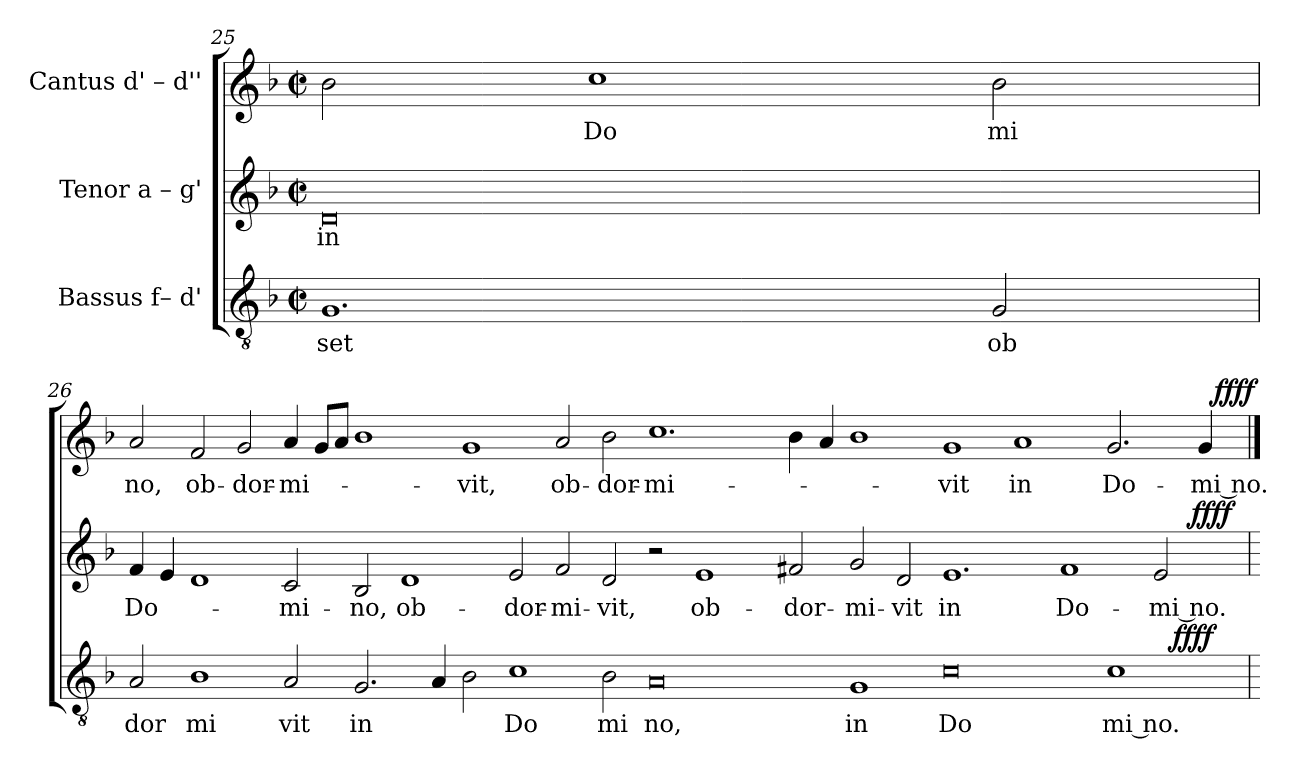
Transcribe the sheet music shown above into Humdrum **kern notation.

**kern	**text	**dynam	**kern	**text	**dynam	**kern	**text	**dynam
*part3	*part3	*part3	*part2	*part2	*part2	*part1	*part1	*part1
*staff3	*staff3	*staff3	*staff2	*staff2	*staff2	*staff1	*staff1	*staff1
*I"Bassus  f– d'	*	*	*I"Tenor  a – g'	*	*	*I"Cantus  d' – d''	*	*
*clefGv2	*	*	*clefG2	*	*	*clefG2	*	*
*k[b-]	*	*	*k[b-]	*	*	*k[b-]	*	*
*F:	*	*	*F:	*	*	*F:	*	*
*M2/2	*	*	*M2/2	*	*	*M2/2	*	*
*met(c|)	*	*	*met(c|)	*	*	*met(c|)	*	*
=25	=25	=25	=25	=25	=25	=25	=25	=25
!	!LO:LY:b:cj	!	!	!LO:LY:b:cj	!	!	!	!
1.G	set	.	0d	in	.	2b-\	.	.
!	!	!	!	!	!	!	!LO:LY:b:cj	!
.	.	.	.	.	.	1cc	Do	.
!	!LO:LY:b:cj	!	!	!	!	!	!LO:LY:b:cj	!
2G/	ob	.	.	.	.	2b-\	mi	.
!!LO:LB:g=z
=26	=26	=26	=26	=26	=26	=26	=26	=26
!	!LO:LY:b:cj	!	!	!LO:LY:b	!	!	!LO:LY:b:cj	!
*^	*	*	*^	*	*	*^	*	*
2A/	1ryy	dor	.	4f/	1ryy	Do-	.	2a/	1ryy	no,	.
.	.	.	.	4e/	.	.	.	.	.	.	.
!	!	!LO:LY:b:cj	!	!	!	!	!	!	!	!LO:LY:b:cj	!
1B-	.	mi	.	1d	.	.	.	2f/	.	ob-	.
!	!	!	!	!	!	!	!	!	!	!LO:LY:b:cj	!
.	1ryy	.	.	.	1ryy	.	.	2g/	1ryy	-dor-	.
!	!	!LO:LY:b:cj	!	!	!	!LO:LY:b:cj	!	!	!	!LO:LY:b	!
2A/	.	vit	.	2c/	.	-mi-	.	4a/	.	-mi-	.
.	.	.	.	.	.	.	.	8g/L	.	.	.
.	.	.	.	.	.	.	.	8a/J	.	.	.
!	!	!LO:LY:b:cj	!	!	!	!LO:LY:b:cj	!	!	!	!	!
2.G/	1ryy	in	.	2B-/	1ryy	-no,	.	1b-	1ryy	.	.
!	!	!	!	!	!	!LO:LY:b:cj	!	!	!	!	!
.	.	.	.	1d	.	ob-	.	.	.	.	.
4A/	.	.	.	.	.	.	.	.	.	.	.
!	!	!	!	!	!	!	!	!	!	!LO:LY:b:cj	!
2B-\	1ryy	.	.	.	1ryy	.	.	1g	1ryy	-vit,	.
!	!	!LO:LY:b:cj	!	!	!	!LO:LY:b:cj	!	!	!	!	!
1c	.	Do	.	2e/	.	-dor-	.	.	.	.	.
!	!	!	!	!	!	!LO:LY:b:cj	!	!	!	!LO:LY:b:cj	!
.	1ryy	.	.	2f/	1ryy	-mi-	.	2a/	1ryy	ob-	.
!	!	!LO:LY:b:cj	!	!	!	!LO:LY:b:cj	!	!	!	!LO:LY:b:cj	!
2B-\	.	mi	.	2d/	.	-vit,	.	2b-\	.	-dor-	.
!	!	!LO:LY:b:cj	!	!	!	!	!	!	!	!LO:LY:b:cj	!
0A	1ryy	no,	.	2r	1ryy	.	.	1.cc	1ryy	-mi-	.
!	!	!	!	!	!	!LO:LY:b:cj	!	!	!	!	!
.	.	.	.	1e	.	ob-	.	.	.	.	.
.	1ryy	.	.	.	1ryy	.	.	.	1ryy	.	.
!	!	!	!	!	!	!LO:LY:b:cj	!	!	!	!	!
.	.	.	.	2f#X/	.	-dor-	.	4b-\	.	.	.
.	.	.	.	.	.	.	.	4a/	.	.	.
!	!	!LO:LY:b:cj	!	!	!	!LO:LY:b:cj	!	!	!	!	!
1G	1ryy	in	.	2g/	1ryy	-mi-	.	1b-	1ryy	.	.
!	!	!	!	!	!	!LO:LY:b:cj	!	!	!	!	!
.	.	.	.	2d/	.	-vit	.	.	.	.	.
!	!	!LO:LY:b:cj	!	!	!	!LO:LY:b:cj	!	!	!	!LO:LY:b:cj	!
0c	1ryy	Do	.	1.e	1ryy	in	.	1g	1ryy	-vit	.
!	!	!	!	!	!	!	!	!	!	!LO:LY:b:cj	!
.	1ryy	.	.	.	1ryy	.	.	1a	1ryy	in	.
!	!	!	!	!	!	!LO:LY:b:cj	!	!	!	!	!
.	.	.	.	1f#	.	Do-	.	.	.	.	.
!	!	!LO:LY:b:cj	!	!	!	!	!	!	!	!LO:LY:b:cj	!
1c	2ryy	mi no.	.	.	2ryy	.	.	2.g/	2ryy	Do-	.
!	!	!	!	!	!	!LO:LY:b:cj	!	!	!	!	!
.	8ryy	.	.	2e/	8...ryy	-mi no.-	.	.	4ryy	.	.
!	!	!	!LO:DY:b	!	!	!	!	!	!	!	!
.	4.ryy	.	ffff	.	.	.	.	.	.	.	.
!	!	!	!	!	!	!	!LO:DY:b	!	!	!	!
.	.	.	.	.	4ryy	.	ffff	.	.	.	.
!	!	!	!	!	!	!	!	!	!	!LO:LY:b:cj	!
.	.	.	.	.	.	.	.	4g/	16.ryy	-mi no.-	.
!	!	!	!	!	!	!	!	!	!	!	!LO:DY:b
.	.	.	.	.	.	.	.	.	8ryy	.	ffff
.	.	.	.	.	.	.	.	.	32ryy	.	.
.	.	.	.	.	64ryy	.	.	.	.	.	.
*v	*v	*	*	*	*	*	*	*v	*v	*	*
*	*	*	*v	*v	*	*	*	*	*
=	==	==	=	==	==	==	==	==
*-	*-	*-	*-	*-	*-	*-	*-	*-
